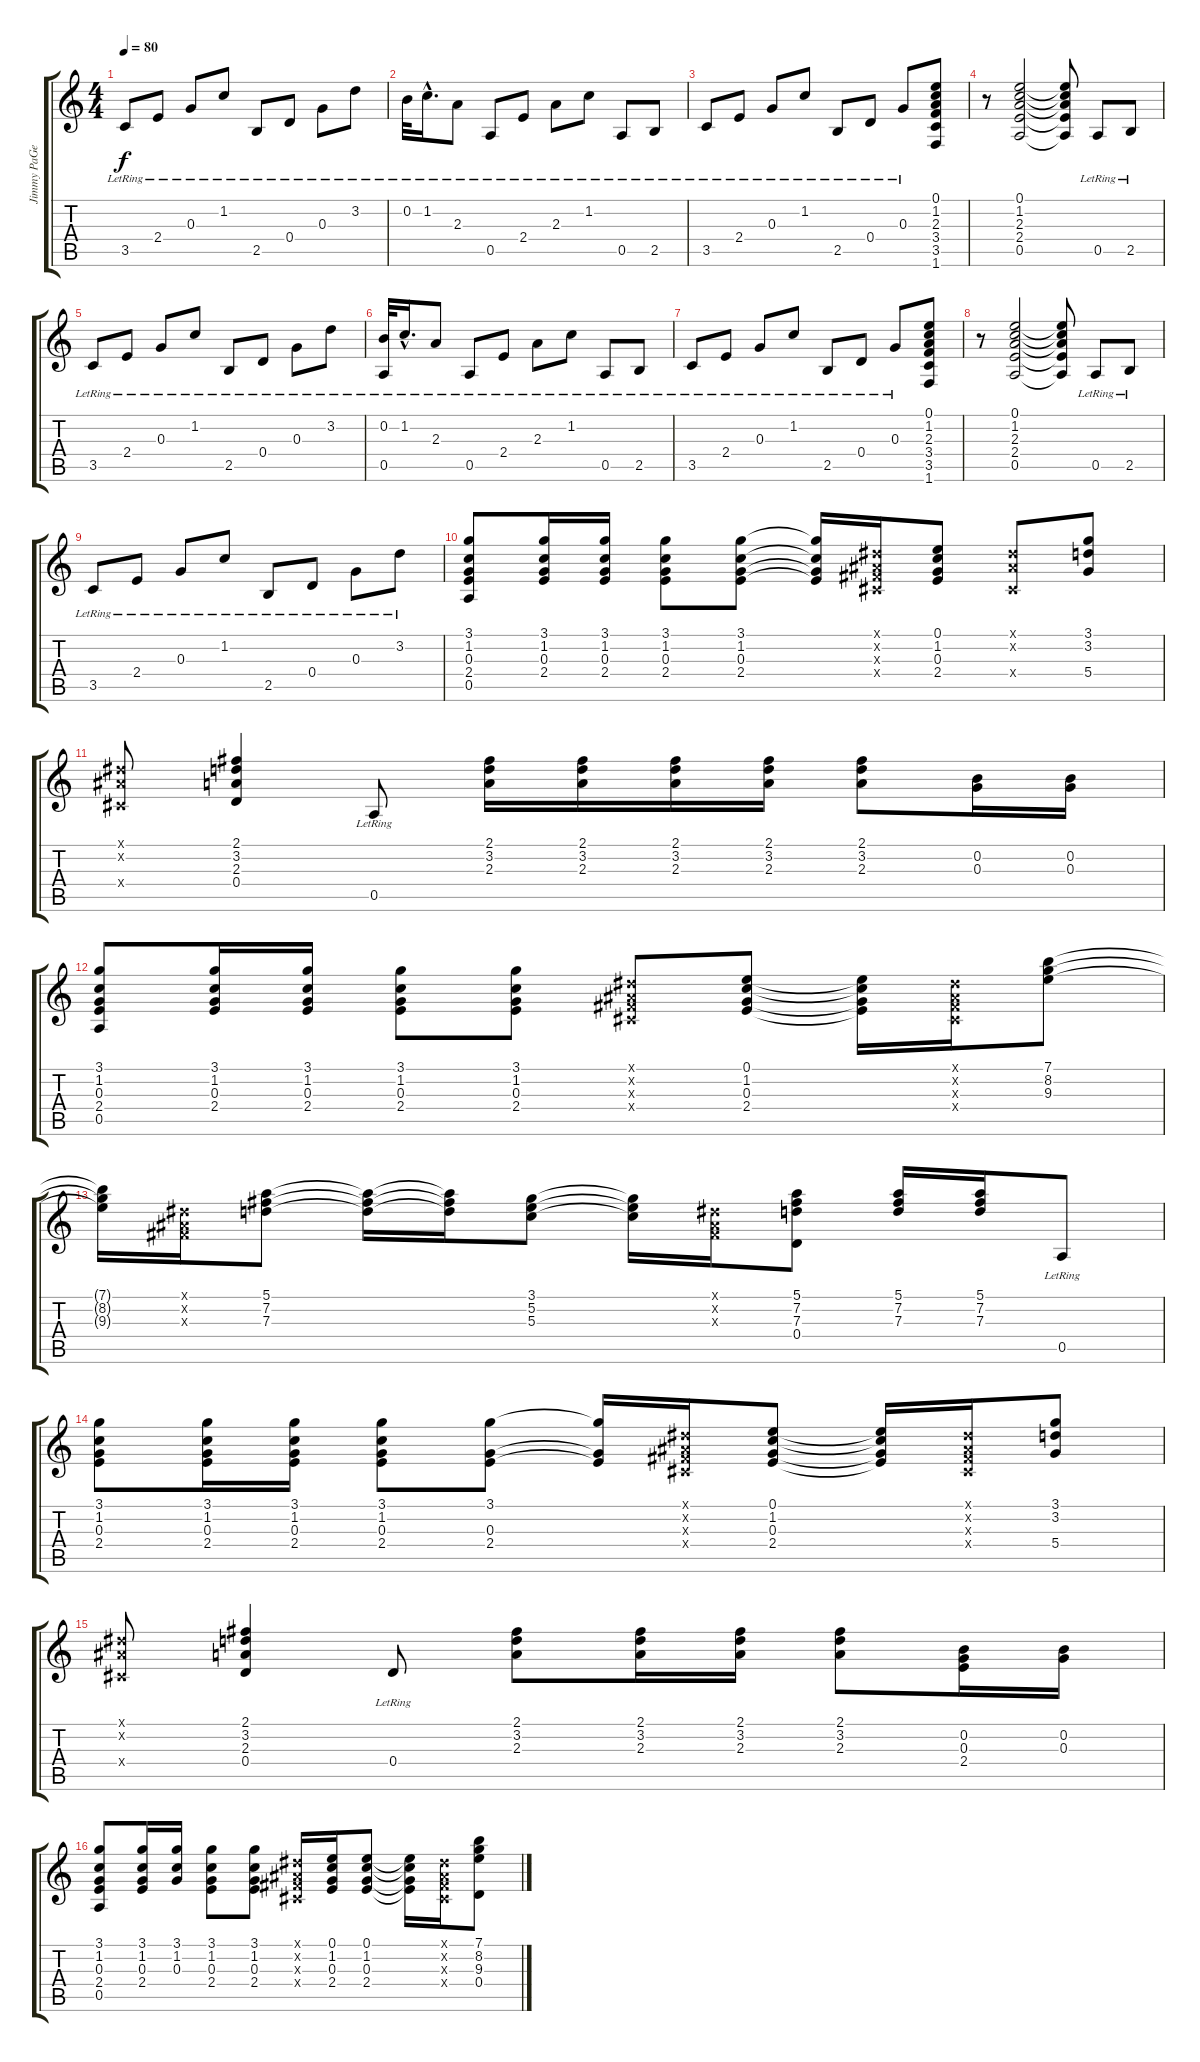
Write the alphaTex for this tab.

\track ("Jimmy PaGe ( Rítmica )" "Jimmy PaGe") {instrument acousticguitarnylon}
\staff {score tabs}
\tuning (E4 B3 G3 D3 A2 E2) {hide}
\ts (4 4)
\tempo 80
\clef g2
\ks c
3.5{lr}.8{dy f volume 14} 2.4{lr}.8 0.3{lr}.8 1.2{lr}.8 2.5{lr}.8 0.4{lr}.8 0.3{lr}.8 3.2{lr}.8 |
0.2{lr}.32 1.2{hac lr}.16{d} 2.3{lr}.8 0.5{lr}.8 2.4{lr}.8 2.3{lr}.8 1.2{lr}.8 0.5{lr}.8 2.5{lr}.8 |
3.5{lr}.8 2.4{lr}.8 0.3{lr}.8 1.2{lr}.8 2.5{lr}.8 0.4{lr}.8 0.3{lr}.8 (0.1 1.2 2.3 3.4 3.5 1.6).8 |
r.8 (0.1 1.2 2.3 2.4 0.5).2 (0.1{t} 1.2{t} 2.3{t} 2.4{t} 0.5{t}).8 0.5{lr}.8 2.5{lr}.8 |
3.5{lr}.8 2.4{lr}.8 0.3{lr}.8 1.2{lr}.8 2.5{lr}.8 0.4{lr}.8 0.3{lr}.8 3.2{lr}.8 |
(0.2{lr} 0.5{lr}).32 1.2{hac lr}.16{d} 2.3{lr}.8 0.5{lr}.8 2.4{lr}.8 2.3{lr}.8 1.2{lr}.8 0.5{lr}.8 2.5{lr}.8 |
3.5{lr}.8 2.4{lr}.8 0.3{lr}.8 1.2{lr}.8 2.5{lr}.8 0.4{lr}.8 0.3{lr}.8 (0.1 1.2 2.3 3.4 3.5 1.6).8 |
r.8 (0.1 1.2 2.3 2.4 0.5).2 (0.1{t} 1.2{t} 2.3{t} 2.4{t} 0.5{t}).8 0.5{lr}.8 2.5{lr}.8 |
3.5{lr}.8 2.4{lr}.8 0.3{lr}.8 1.2{lr}.8 2.5{lr}.8 0.4{lr}.8 0.3{lr}.8 3.2{lr}.8 |
(3.1 1.2 0.3 2.4 0.5).8{volume 13} (3.1 1.2 0.3 2.4).16 (3.1 1.2 0.3 2.4).16 (3.1 1.2 0.3 2.4).8 (3.1 1.2 0.3 2.4).8 (3.1{t} 1.2{t} 0.3{t} 2.4{t}).16 (-1.1{x} -1.2{x} -1.3{x} -1.4{x}).16 (0.1 1.2 0.3 2.4).8 (-1.1{x} -1.2{x} -1.4{x}).8 (3.1 3.2 5.4).8 |
(-1.1{x} -1.2{x} -1.4{x}).8 (2.1 3.2 2.3 0.4).4 0.5{lr}.8 (2.1 3.2 2.3).16 (2.1 3.2 2.3).16 (2.1 3.2 2.3).16 (2.1 3.2 2.3).16 (2.1 3.2 2.3).8 (0.2 0.3).16 (0.2 0.3).16 |
(3.1 1.2 0.3 2.4 0.5).8 (3.1 1.2 0.3 2.4).16 (3.1 1.2 0.3 2.4).16 (3.1 1.2 0.3 2.4).8 (3.1 1.2 0.3 2.4).8 (-1.1{x} -1.2{x} -1.3{x} -1.4{x}).8 (0.1 1.2 0.3 2.4).8 (0.1{t} 1.2{t} 0.3{t} 2.4{t}).16 (-1.1{x} -1.2{x} -1.3{x} -1.4{x}).16 (7.1 8.2 9.3).8 |
(7.1{t} 8.2{t} 9.3{t}).16 (-1.1{x} -1.2{x} -1.3{x}).16 (5.1 7.2 7.3).8 (5.1{t} 7.2{t} 7.3{t}).16 (5.1{t} 7.2{t} 7.3{t}).16 (3.1 5.2 5.3).8 (3.1{t} 5.2{t} 5.3{t}).16 (-1.1{x} -1.2{x} -1.3{x}).16 (5.1 7.2 7.3 0.4).8 (5.1 7.2 7.3).16 (5.1 7.2 7.3).16 0.5{lr}.8 |
(3.1 1.2 0.3 2.4).8 (3.1 1.2 0.3 2.4).16 (3.1 1.2 0.3 2.4).16 (3.1 1.2 0.3 2.4).8 (3.1 0.3 2.4).8 (3.1{t} 0.3{t} 2.4{t}).16 (-1.1{x} -1.2{x} -1.3{x} -1.4{x}).16 (0.1 1.2 0.3 2.4).8 (0.1{t} 1.2{t} 0.3{t} 2.4{t}).16 (-1.1{x} -1.2{x} -1.3{x} -1.4{x}).16 (3.1 3.2 5.4).8 |
(-1.1{x} -1.2{x} -1.4{x}).8 (2.1 3.2 2.3 0.4).4 0.4{lr}.8 (2.1 3.2 2.3).8 (2.1 3.2 2.3).16 (2.1 3.2 2.3).16 (2.1 3.2 2.3).8 (0.2 0.3 2.4).16 (0.2 0.3).16 |
(3.1 1.2 0.3 2.4 0.5).8 (3.1 1.2 0.3 2.4).16 (3.1 1.2 0.3).16 (3.1 1.2 0.3 2.4).8 (3.1 1.2 0.3 2.4).8 (-1.1{x} -1.2{x} -1.3{x} -1.4{x}).16 (0.1 1.2 0.3 2.4).16 (0.1 1.2 0.3 2.4).8 (0.1{t} 1.2{t} 0.3{t} 2.4{t}).16 (-1.1{x} -1.2{x} -1.3{x} -1.4{x}).16 (7.1 8.2 9.3 0.4).8
